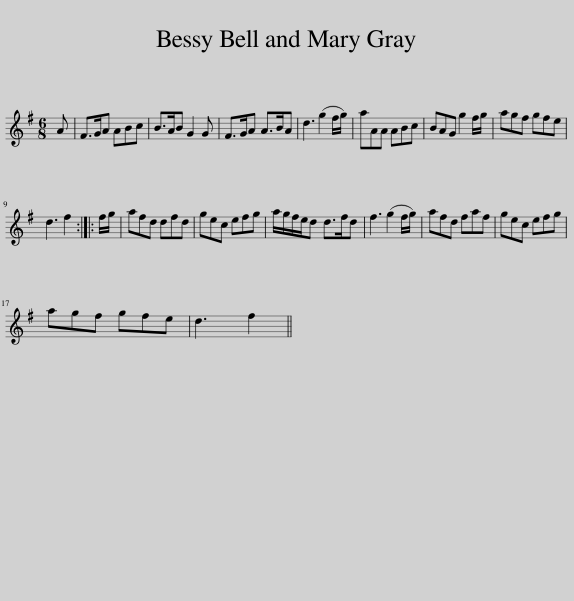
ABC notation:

X:1
L:1/8
M:6/8
I:linebreak $
K:G
V:1 treble
V:1
 A | F>GA ABc | B>AB G2 G | F>GA A>BA | d3 (g2 f/g/) | %5
 aAA ABc | BAG g2 f/g/ | agf gfe |$ d3 f2 :: f/g/ | %10
 afd dfd | gec efg | a/g/f/e/d d>fd | f3 (g2 f/g/) | afd faf | %15
 gec efg |$ agf gfe | d3 f2 || %18
